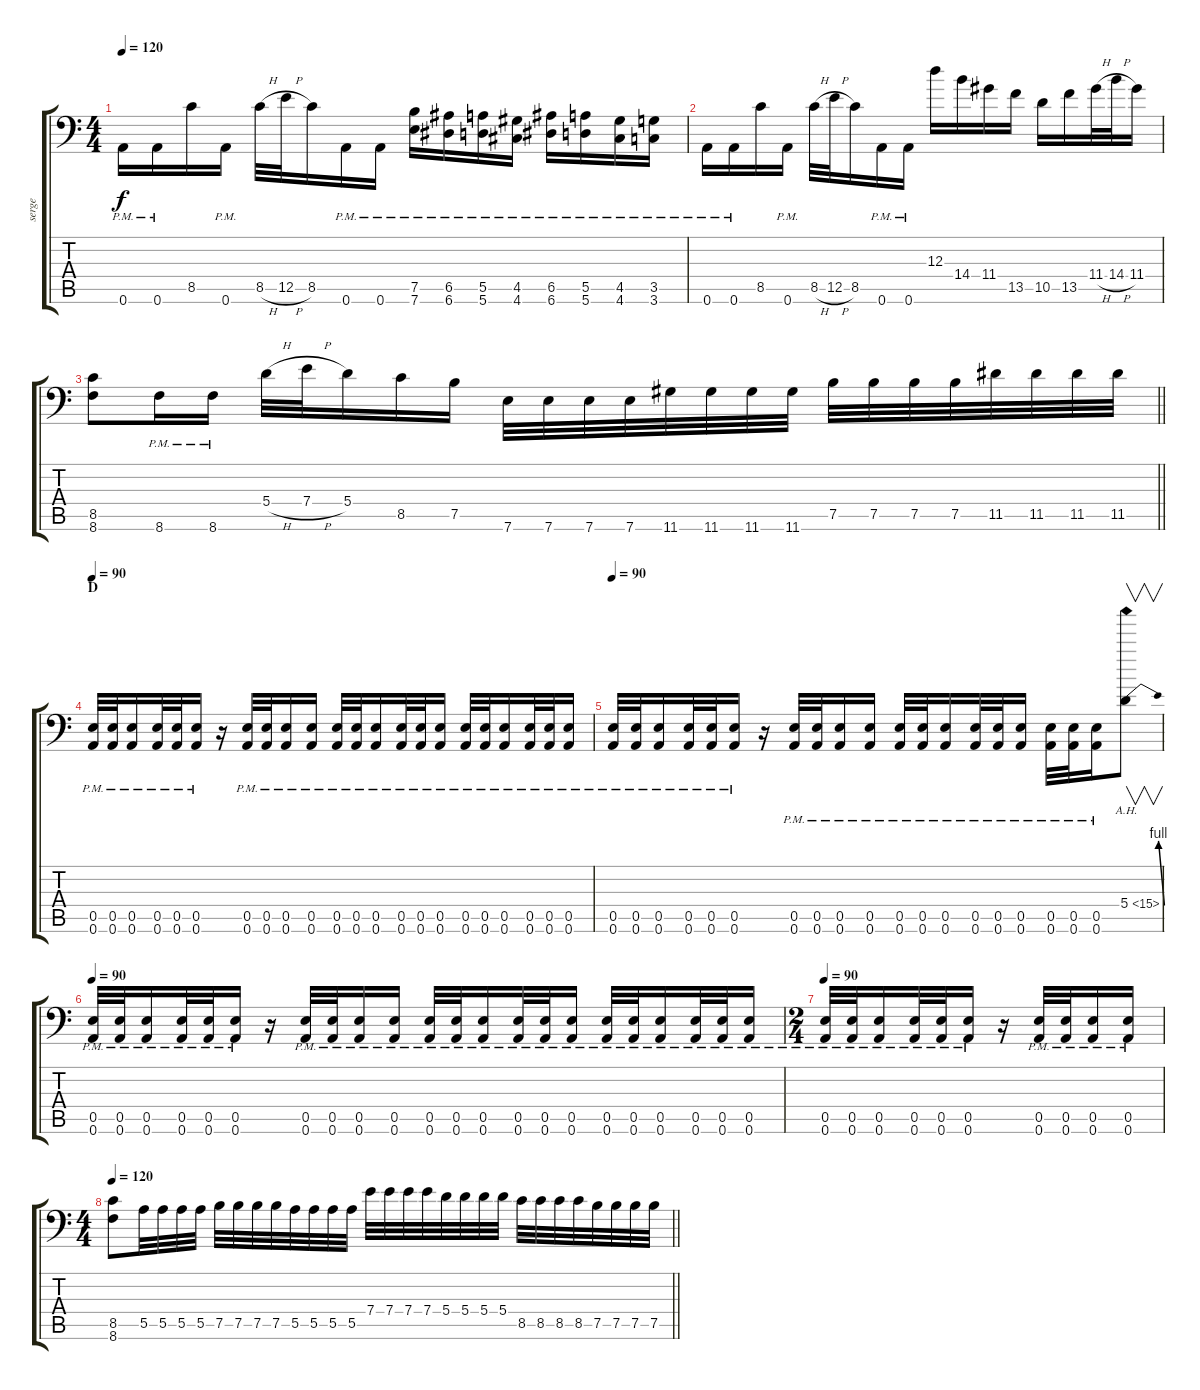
\track ("serge" "serge") {instrument distortionguitar}
\staff {score tabs}
\tuning (B3 Gb3 D3 A2 E2 A1) {hide}
\ts (4 4)
\tempo 120
\clef f4
\ks c
0.6{pm}.16{dy f} 0.6{pm}.16 8.5.16 0.6{pm}.16 8.5{h}.32 12.5{h}.32 8.5.16 0.6{pm}.16 0.6{pm}.16 (7.5 7.6{pm}).16 (6.5 6.6{pm}).16 (5.5 5.6{pm}).16 (4.5 4.6{pm}).16 (6.5 6.6{pm}).16 (5.5 5.6{pm}).16 (4.5 4.6{pm}).16 (3.5 3.6{pm}).16 |
0.6{pm}.16 0.6{pm}.16 8.5.16 0.6{pm}.16 8.5{h}.32 12.5{h}.32 8.5.16 0.6{pm}.16 0.6{pm}.16 12.3.16 14.4.16 11.4.16 13.5.16 10.5.16 13.5.16 11.4{h}.32 14.4{h}.32 11.4.16 |
\barLineRight lightlight
(8.5 8.6).8 8.6{pm}.16 8.6{pm}.16 5.4{h}.32 7.4{h}.32 5.4.16 8.5.16 7.5.16 7.6.32 7.6.32 7.6.32 7.6.32 11.6.32 11.6.32 11.6.32 11.6.32 7.5.32 7.5.32 7.5.32 7.5.32 11.5.32 11.5.32 11.5.32 11.5.32 |
\section ("" "D")
\tempo 90
(0.5 0.6{pm}).32 (0.5 0.6{pm}).32 (0.5 0.6{pm}).16 (0.5 0.6{pm}).32 (0.5 0.6{pm}).32 (0.5 0.6{pm}).16 r.16 (0.5 0.6{pm}).32 (0.5 0.6{pm}).32 (0.5 0.6{pm}).16 (0.5 0.6{pm}).16 (0.5 0.6{pm}).32 (0.5 0.6{pm}).32 (0.5 0.6{pm}).16 (0.5 0.6{pm}).32 (0.5 0.6{pm}).32 (0.5 0.6{pm}).16 (0.5 0.6{pm}).32 (0.5 0.6{pm}).32 (0.5 0.6{pm}).16 (0.5 0.6{pm}).32 (0.5 0.6{pm}).32 (0.5 0.6{pm}).16 |
\tempo 90
(0.5 0.6{pm}).32 (0.5 0.6{pm}).32 (0.5 0.6{pm}).16 (0.5 0.6{pm}).32 (0.5 0.6{pm}).32 (0.5 0.6{pm}).16 r.16 (0.5 0.6{pm}).32 (0.5 0.6{pm}).32 (0.5 0.6{pm}).16 (0.5 0.6{pm}).16 (0.5 0.6{pm}).32 (0.5 0.6{pm}).32 (0.5 0.6{pm}).16 (0.5 0.6{pm}).32 (0.5 0.6{pm}).32 (0.5 0.6{pm}).16 (0.5 0.6{pm}).32 (0.5 0.6{pm}).32 (0.5 0.6{pm}).16 5.4{be (bend 0 0 60 4) ah 10}.8{v} |
\tempo 90
(0.5 0.6{pm}).32 (0.5 0.6{pm}).32 (0.5 0.6{pm}).16 (0.5 0.6{pm}).32 (0.5 0.6{pm}).32 (0.5 0.6{pm}).16 r.16 (0.5 0.6{pm}).32 (0.5 0.6{pm}).32 (0.5 0.6{pm}).16 (0.5 0.6{pm}).16 (0.5 0.6{pm}).32 (0.5 0.6{pm}).32 (0.5 0.6{pm}).16 (0.5 0.6{pm}).32 (0.5 0.6{pm}).32 (0.5 0.6{pm}).16 (0.5 0.6{pm}).32 (0.5 0.6{pm}).32 (0.5 0.6{pm}).16 (0.5 0.6{pm}).32 (0.5 0.6{pm}).32 (0.5 0.6{pm}).16 |
\ts (2 4)
\tempo 90
(0.5 0.6{pm}).32 (0.5 0.6{pm}).32 (0.5 0.6{pm}).16 (0.5 0.6{pm}).32 (0.5 0.6{pm}).32 (0.5 0.6{pm}).16 r.16 (0.5 0.6{pm}).32 (0.5 0.6{pm}).32 (0.5 0.6{pm}).16 (0.5 0.6{pm}).16 |
\ts (4 4)
\tempo 120
\barLineRight lightlight
(8.5 8.6).8 5.5.32 5.5.32 5.5.32 5.5.32 7.5.32 7.5.32 7.5.32 7.5.32 5.5.32 5.5.32 5.5.32 5.5.32 7.4.32 7.4.32 7.4.32 7.4.32 5.4.32 5.4.32 5.4.32 5.4.32 8.5.32 8.5.32 8.5.32 8.5.32 7.5.32 7.5.32 7.5.32 7.5.32
